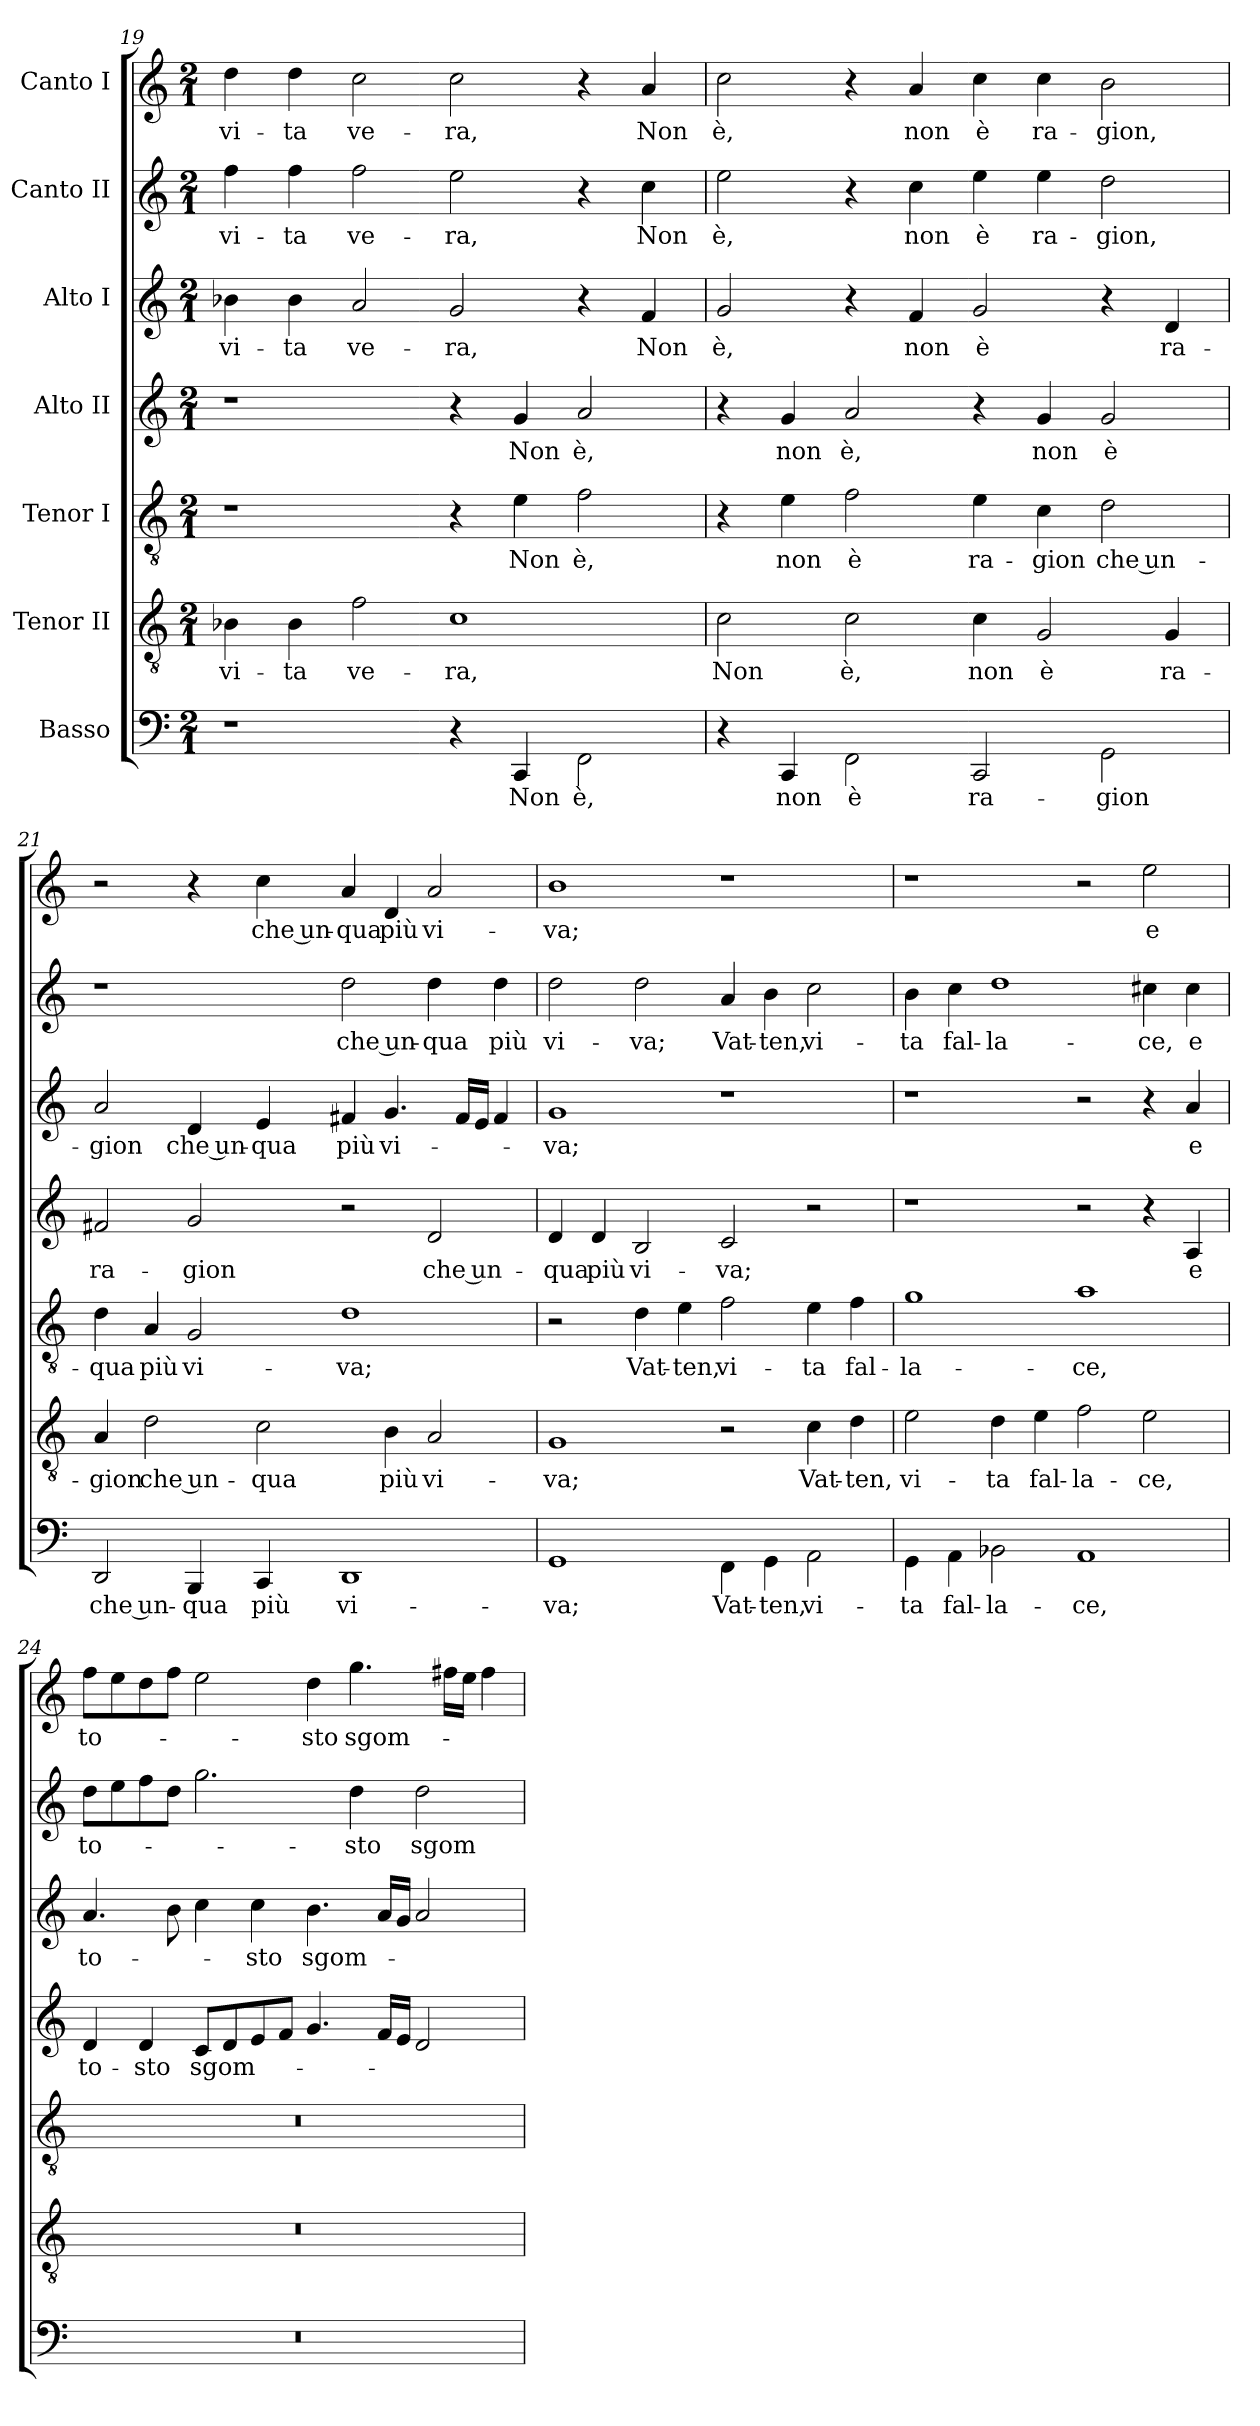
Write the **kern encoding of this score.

**kern	**text	**kern	**text	**kern	**text	**kern	**text	**kern	**text	**kern	**text	**kern	**text
*part7	*part7	*part6	*part6	*part5	*part5	*part4	*part4	*part3	*part3	*part2	*part2	*part1	*part1
*staff7	*staff7	*staff6	*staff6	*staff5	*staff5	*staff4	*staff4	*staff3	*staff3	*staff2	*staff2	*staff1	*staff1
*I"Basso	*	*I"Tenor II	*	*I"Tenor I	*	*I"Alto II	*	*I"Alto I	*	*I"Canto II	*	*I"Canto I	*
*clefF4	*	*clefGv2	*	*clefGv2	*	*clefG2	*	*clefG2	*	*clefG2	*	*clefG2	*
*k[]	*	*k[]	*	*k[]	*	*k[]	*	*k[]	*	*k[]	*	*k[]	*
*C:	*	*C:	*	*C:	*	*C:	*	*C:	*	*C:	*	*C:	*
*M2/1	*	*M2/1	*	*M2/1	*	*M2/1	*	*M2/1	*	*M2/1	*	*M2/1	*
=19	=19	=19	=19	=19	=19	=19	=19	=19	=19	=19	=19	=19	=19
1r	.	4B-X\	vi-	1r	.	1r	.	4b-X\	vi-	4ff\	vi-	4dd\	vi-
.	.	4B-\	-ta	.	.	.	.	4b-\	-ta	4ff\	-ta	4dd\	-ta
.	.	2f\	ve-	.	.	.	.	2a/	ve-	2ff\	ve-	2cc\	ve-
4r	.	1c\	-ra,	4r	.	4r	.	2g/	-ra,	2ee\	-ra,	2cc\	-ra,
4CC/	Non	.	.	4e\	Non	4g/	Non	.	.	.	.	.	.
2FF\	è,	.	.	2f\	è,	2a/	è,	4r	.	4r	.	4r	.
.	.	.	.	.	.	.	.	4f/	Non	4cc\	Non	4a/	Non
=20	=20	=20	=20	=20	=20	=20	=20	=20	=20	=20	=20	=20	=20
4r	.	2c\	Non	4r	.	4r	.	2g/	è,	2ee\	è,	2cc\	è,
4CC/	non	.	.	4e\	non	4g/	non	.	.	.	.	.	.
2FF\	è	2c\	è,	2f\	è	2a/	è,	4r	.	4r	.	4r	.
.	.	.	.	.	.	.	.	4f/	non	4cc\	non	4a/	non
2CC/	ra-	4c\	non	4e\	ra-	4r	.	2g/	è	4ee\	è	4cc\	è
.	.	2G/	è	4c\	-gion	4g/	non	.	.	4ee\	ra-	4cc\	ra-
2GG\	-gion	.	.	2d\	che un-	2g/	è	4r	.	2dd\	-gion,	2b\	-gion,
.	.	4G/	ra-	.	.	.	.	4d/	ra-	.	.	.	.
!!LO:LB:g=z
=21	=21	=21	=21	=21	=21	=21	=21	=21	=21	=21	=21	=21	=21
2DD/	che un-	4A/	-gion	4d\	-qua	2f#X/	ra-	2a/	-gion	1r	.	2r	.
.	.	2d\	che un-	4A/	più	.	.	.	.	.	.	.	.
4BBB/	-qua	.	.	2G/	vi-	2g/	-gion	4d/	che un-	.	.	4r	.
4CC/	più	2c\	-qua	.	.	.	.	4e/	-qua	.	.	4cc\	che un-
1DD\	vi-	.	.	1d\	-va;	2r	.	4f#X/	più	2dd\	che un-	4a/	-qua
.	.	4B\	più	.	.	.	.	4.g/	vi-	.	.	4d/	più
.	.	2A/	vi-	.	.	2d/	che un-	.	.	4dd\	-qua	2a/	vi-
.	.	.	.	.	.	.	.	16f#/LL	.	.	.	.	.
.	.	.	.	.	.	.	.	16e/JJ	.	.	.	.	.
.	.	.	.	.	.	.	.	4f#/	.	4dd\	più	.	.
=22	=22	=22	=22	=22	=22	=22	=22	=22	=22	=22	=22	=22	=22
1GG\	-va;	1G/	-va;	2r	.	4d/	-qua	1g/	-va;	2dd\	vi-	1b\	-va;
.	.	.	.	.	.	4d/	più	.	.	.	.	.	.
.	.	.	.	4d\	Vat-	2B/	vi-	.	.	2dd\	-va;	.	.
.	.	.	.	4e\	-ten,	.	.	.	.	.	.	.	.
4FF\	Vat-	2r	.	2f\	vi-	2c/	-va;	1r	.	4a/	Vat-	1r	.
4GG\	-ten,	.	.	.	.	.	.	.	.	4b\	-ten,	.	.
2AA\	vi-	4c\	Vat-	4e\	-ta	2r	.	.	.	2cc\	vi-	.	.
.	.	4d\	-ten,	4f\	fal-	.	.	.	.	.	.	.	.
=23	=23	=23	=23	=23	=23	=23	=23	=23	=23	=23	=23	=23	=23
4GG\	-ta	2e\	vi-	1g\	-la-	1r	.	1r	.	4b\	-ta	1r	.
4AA\	fal-	.	.	.	.	.	.	.	.	4cc\	fal-	.	.
2BB-X\	-la-	4d\	-ta	.	.	.	.	.	.	1dd\	-la-	.	.
.	.	4e\	fal-	.	.	.	.	.	.	.	.	.	.
1AA\	-ce,	2f\	-la-	1a\	-ce,	2r	.	2r	.	.	.	2r	.
.	.	2e\	-ce,	.	.	4r	.	4r	.	4cc#X\	-ce,	2ee\	e
.	.	.	.	.	.	4A/	e	4a/	e	4cc#\	e	.	.
=24	=24	=24	=24	=24	=24	=24	=24	=24	=24	=24	=24	=24	=24
0r	.	0r	.	0r	.	4d/	to-	4.a/	to-	8dd\L	to-	8ff\L	to-
.	.	.	.	.	.	.	.	.	.	8ee\	.	8ee\	.
.	.	.	.	.	.	4d/	-sto	.	.	8ff\	.	8dd\	.
.	.	.	.	.	.	.	.	8b\	.	8dd\J	.	8ff\J	.
.	.	.	.	.	.	8c/L	sgom-	4cc\	.	2.gg\	.	2ee\	.
.	.	.	.	.	.	8d/	.	.	.	.	.	.	.
.	.	.	.	.	.	8e/	.	4cc\	-sto	.	.	.	.
.	.	.	.	.	.	8f/J	.	.	.	.	.	.	.
.	.	.	.	.	.	4.g/	.	4.b\	sgom-	.	.	4dd\	-sto
.	.	.	.	.	.	.	.	.	.	4dd\	-sto	4.gg\	sgom-
.	.	.	.	.	.	16f/LL	.	16a/LL	.	.	.	.	.
.	.	.	.	.	.	16e/JJ	.	16g/JJ	.	.	.	.	.
.	.	.	.	.	.	2d/	.	2a/	.	2dd\	sgom-	.	.
.	.	.	.	.	.	.	.	.	.	.	.	16ff#X\LL	.
.	.	.	.	.	.	.	.	.	.	.	.	16ee\JJ	.
.	.	.	.	.	.	.	.	.	.	.	.	4ff#\	.
=	=	=	=	=	=	=	=	=	=	=	=	=	=
*-	*-	*-	*-	*-	*-	*-	*-	*-	*-	*-	*-	*-	*-
